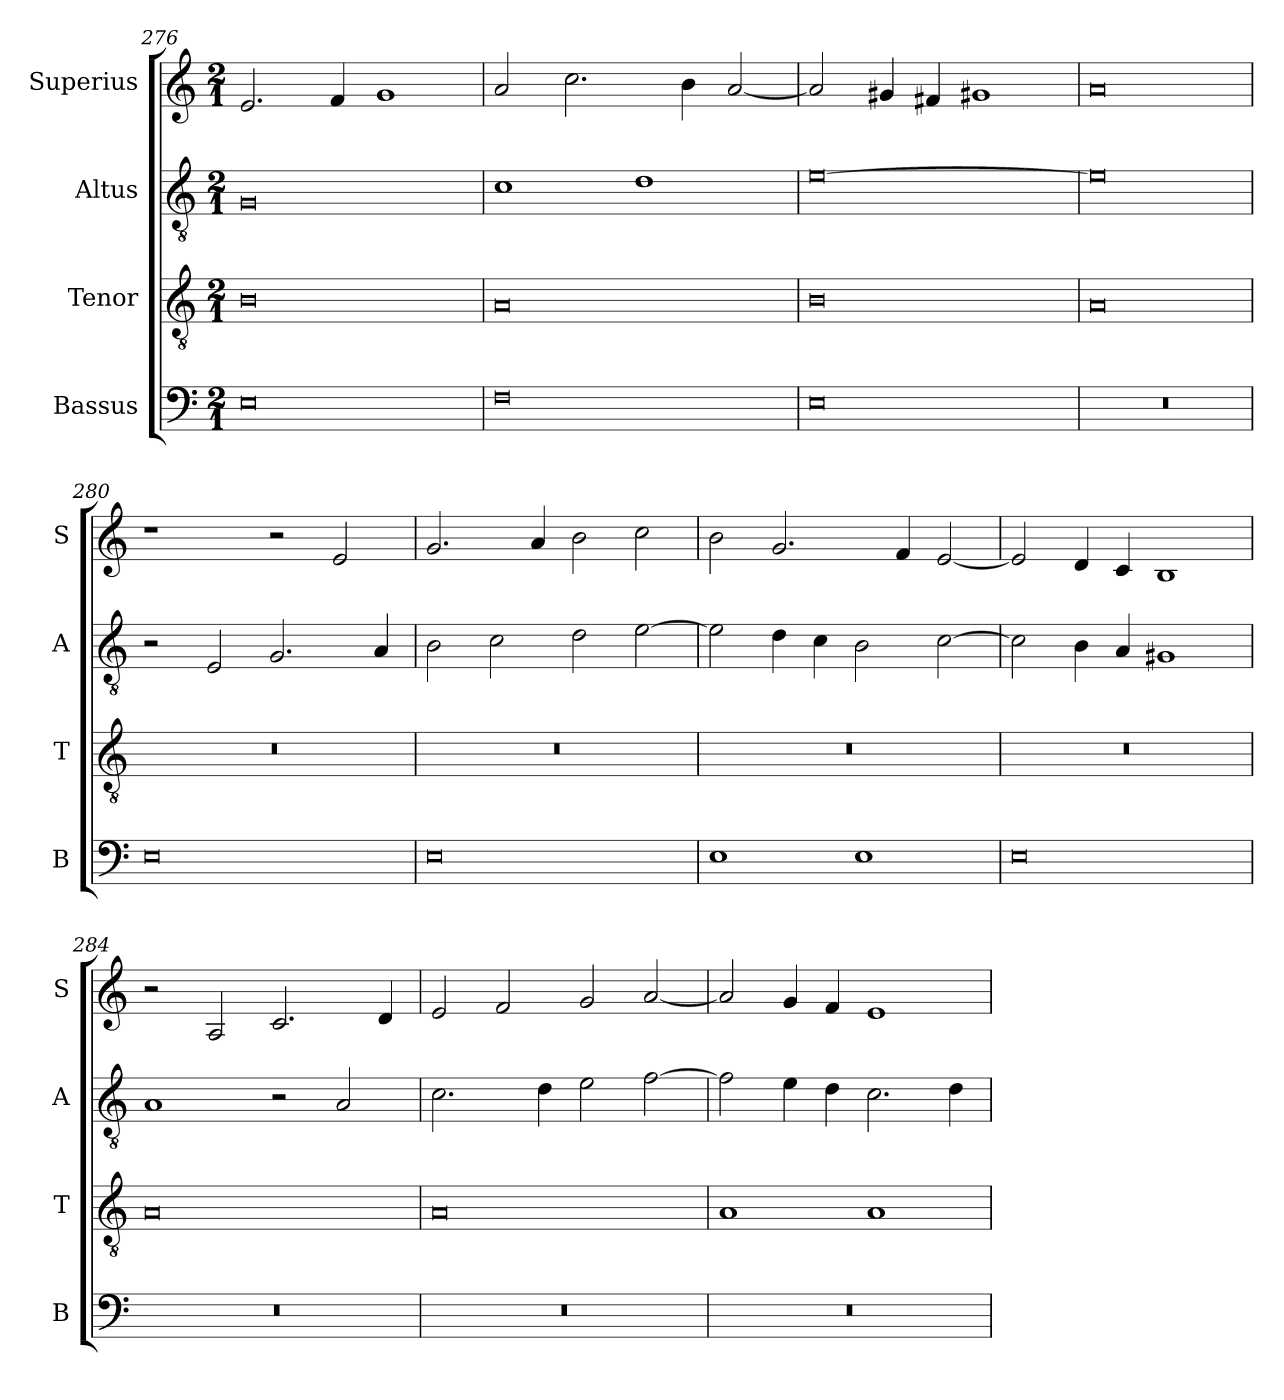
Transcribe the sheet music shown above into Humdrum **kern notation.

**kern	**kern	**kern	**kern
*part4	*part3	*part2	*part1
*staff4	*staff3	*staff2	*staff1
*I"Bassus	*I"Tenor	*I"Altus	*I"Superius
*I'B	*I'T	*I'A	*I'S
*clefF4	*clefGv2	*clefGv2	*clefG2
*k[]	*k[]	*k[]	*k[]
*M2/1	*M2/1	*M2/1	*M2/1
=276	=276	=276	=276
0E	0B	0G	2.e/
.	.	.	4f/
.	.	.	1g
=277	=277	=277	=277
0F	0A	1c	2a/
.	.	.	2.cc\
.	.	1d	.
.	.	.	4b\
.	.	.	[2a/
=278	=278	=278	=278
0E	0B	[0e	2a/]
.	.	.	4g#X/
.	.	.	4f#X/
.	.	.	1g#X
=279	=279	=279	=279
0r	0A	0e]	0a
=280	=280	=280	=280
0E	0r	2r	1r
.	.	2E/	.
.	.	2.G/	2r
.	.	.	2e/
.	.	4A/	.
=281	=281	=281	=281
0E	0r	2B\	2.g/
.	.	2c\	.
.	.	.	4a/
.	.	2d\	2b\
.	.	[2e\	2cc\
=282	=282	=282	=282
1E	0r	2e\]	2b\
.	.	4d\	2.g/
.	.	4c\	.
1E	.	2B\	.
.	.	.	4f/
.	.	[2c\	[2e/
=283	=283	=283	=283
0E	0r	2c\]	2e/]
.	.	4B\	4d/
.	.	4A/	4c/
.	.	1G#X	1B
=284	=284	=284	=284
0r	0A	1A	2r
.	.	.	2A/
.	.	2r	2.c/
.	.	2A/	.
.	.	.	4d/
=285	=285	=285	=285
0r	0A	2.c\	2e/
.	.	.	2f/
.	.	4d\	.
.	.	2e\	2g/
.	.	[2f\	[2a/
=286	=286	=286	=286
0r	1A	2f\]	2a/]
.	.	4e\	4g/
.	.	4d\	4f/
.	1A	2.c\	1e
.	.	4d\	.
=	=	=	=
*-	*-	*-	*-
